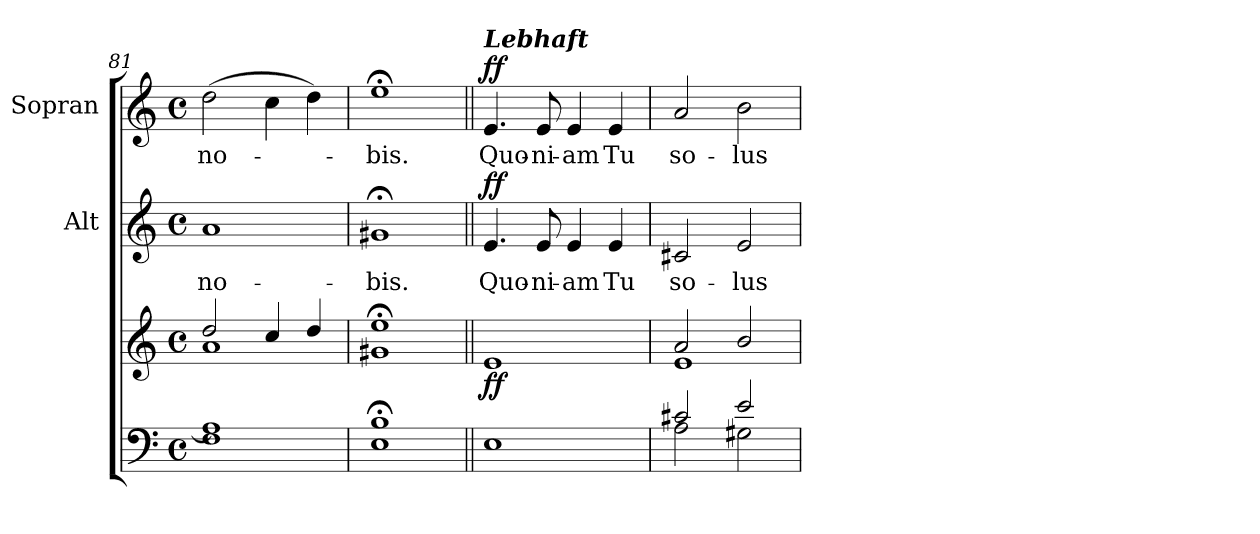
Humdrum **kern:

**kern	**kern	**dynam	**kern	**text	**dynam	**kern	**text	**dynam
*part3	*part3	*part3	*part2	*part2	*part2	*part1	*part1	*part1
*staff4	*staff3	*staff3/4	*staff2	*staff2	*staff2	*staff1	*staff1	*staff1
*	*	*	*I"Alt	*	*	*I"Sopran	*	*
*clefF4	*clefG2	*	*clefG2	*	*	*clefG2	*	*
*k[]	*k[]	*	*k[]	*	*	*k[]	*	*
*C:	*C:	*	*C:	*	*	*C:	*	*
*M4/4	*M4/4	*	*M4/4	*	*	*M4/4	*	*
*met(c)	*met(c)	*	*met(c)	*	*	*met(c)	*	*
=81	=81	=81	=81	=81	=81	=81	=81	=81
*^	*^	*	*	*	*	*	*	*
!	!	!	!	!	!	!LO:LY:b	!	!	!LO:LY:b	!
1A]	1F	2dd/	1a	.	1a	no-	.	(>2dd\	no-	.
.	.	4cc/	.	.	.	.	.	4cc\	.	.
.	.	4dd/	.	.	.	.	.	4dd\)	.	.
=82	=82	=82	=82	=82	=82	=82	=82	=82	=82	=82
!	!	!	!	!	!	!LO:LY:b	!	!	!LO:LY:b	!
1B;	1E	1ee;<	1g#X	.	1g#X;<	-bis.	.	1ee;<	-bis.	.
=83||	=83||	=83||	=83||	=83||	=83||	=83||	=83||	=83||	=83||	=83||
!	!	!	!	!	!	!	!	!LO:TX:a:Bi:t=Lebhaft	!	!
!	!	!	!	!LO:DY:b	!	!LO:LY:b	!LO:DY:a	!	!LO:LY:b	!LO:DY:b
*v	*v	*	*	*	*	*	*	*	*	*
*	*v	*v	*	*	*	*	*	*	*
1E	1e	ff	4.e/	Quo-	ff	4.e/	Quo-	ff
!	!	!	!	!LO:LY:b	!	!	!LO:LY:b	!
.	.	.	8e/	-ni-	.	8e/	-ni-	.
!	!	!	!	!LO:LY:b	!	!	!LO:LY:b	!
.	.	.	4e/	-am	.	4e/	-am	.
!	!	!	!	!LO:LY:b	!	!	!LO:LY:b	!
.	.	.	4e/	Tu	.	4e/	Tu	.
=84	=84	=84	=84	=84	=84	=84	=84	=84
*^	*^	*	*	*	*	*	*	*
!	!	!	!	!	!	!LO:LY:b	!	!	!LO:LY:b	!
2c#X/	2A\	2a/	1e	.	2c#X/	so-	.	2a/	so-	.
!	!	!	!	!	!	!LO:LY:b	!	!	!LO:LY:b	!
2e/	2G#X\	2b/	.	.	2e/	-lus	.	2b\	-lus	.
*v	*v	*	*	*	*	*	*	*	*	*
*	*v	*v	*	*	*	*	*	*	*
=	=	=	=	=	=	=	=	=
*-	*-	*-	*-	*-	*-	*-	*-	*-
